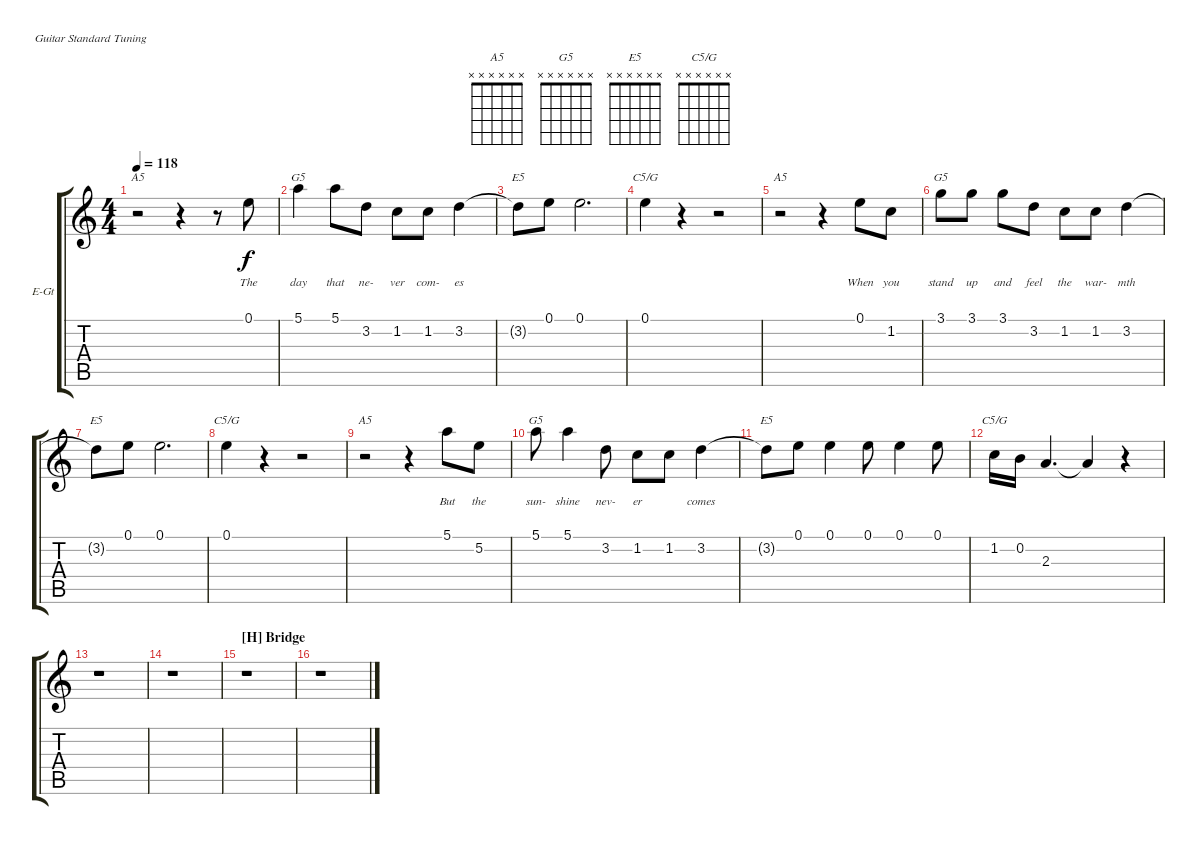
\bracketExtendMode groupsimilarinstruments
\firstSystemTrackNameOrientation horizontal
\otherSystemsTrackNameOrientation horizontal
\track ("Voice (James Hetfield)" "E-Gt") {instrument electricguitarclean}
\staff {score tabs}
\tuning (E4 B3 G3 D3 A2 E2)
\chord ("A5" x x x x x x)
\chord ("G5" x x x x x x)
\chord ("E5" x x x x x x)
\chord ("C5/G" x x x x x x)
\ts (4 4)
\tempo 118
\clef g2
\ks c
r.2{ch "A5" dy f} r.4 r.8 0.1.8{lyrics (0 "") lyrics (1 "The") lyrics (2 "") lyrics (3 "") lyrics (4 "")} |
5.1.4{ch "G5" lyrics (0 "") lyrics (1 "day") lyrics (2 "") lyrics (3 "") lyrics (4 "")} 5.1.8{lyrics (0 "") lyrics (1 "that") lyrics (2 "") lyrics (3 "") lyrics (4 "")} 3.2.8{lyrics (0 "") lyrics (1 "ne-") lyrics (2 "") lyrics (3 "") lyrics (4 "")} 1.2.8{lyrics (0 "") lyrics (1 "ver") lyrics (2 "") lyrics (3 "") lyrics (4 "")} 1.2.8{lyrics (0 "") lyrics (1 "com-") lyrics (2 "") lyrics (3 "") lyrics (4 "")} 3.2.4{lyrics (0 "") lyrics (1 "es") lyrics (2 "") lyrics (3 "") lyrics (4 "")} |
3.2{t}.8{ch "E5" lyrics (0 "") lyrics (1 "") lyrics (2 "") lyrics (3 "") lyrics (4 "")} 0.1.8{lyrics (0 "") lyrics (1 "") lyrics (2 "") lyrics (3 "") lyrics (4 "")} 0.1.2{d lyrics (0 "") lyrics (1 "") lyrics (2 "") lyrics (3 "") lyrics (4 "")} |
0.1.4{ch "C5/G" lyrics (0 "") lyrics (1 "") lyrics (2 "") lyrics (3 "") lyrics (4 "")} r.4 r.2 |
r.2{ch "A5"} r.4 0.1.8{lyrics (0 "") lyrics (1 "When") lyrics (2 "") lyrics (3 "") lyrics (4 "")} 1.2.8{lyrics (0 "") lyrics (1 "you") lyrics (2 "") lyrics (3 "") lyrics (4 "")} |
3.1.8{ch "G5" lyrics (0 "") lyrics (1 "stand") lyrics (2 "") lyrics (3 "") lyrics (4 "")} 3.1.8{lyrics (0 "") lyrics (1 "up") lyrics (2 "") lyrics (3 "") lyrics (4 "")} 3.1.8{lyrics (0 "") lyrics (1 "and") lyrics (2 "") lyrics (3 "") lyrics (4 "")} 3.2.8{lyrics (0 "") lyrics (1 "feel") lyrics (2 "") lyrics (3 "") lyrics (4 "")} 1.2.8{lyrics (0 "") lyrics (1 "the") lyrics (2 "") lyrics (3 "") lyrics (4 "")} 1.2.8{lyrics (0 "") lyrics (1 "war-") lyrics (2 "") lyrics (3 "") lyrics (4 "")} 3.2.4{lyrics (0 "") lyrics (1 "mth") lyrics (2 "") lyrics (3 "") lyrics (4 "")} |
3.2{t}.8{ch "E5" lyrics (0 "") lyrics (1 "") lyrics (2 "") lyrics (3 "") lyrics (4 "")} 0.1.8{lyrics (0 "") lyrics (1 "") lyrics (2 "") lyrics (3 "") lyrics (4 "")} 0.1.2{d lyrics (0 "") lyrics (1 "") lyrics (2 "") lyrics (3 "") lyrics (4 "")} |
0.1.4{ch "C5/G" lyrics (0 "") lyrics (1 "") lyrics (2 "") lyrics (3 "") lyrics (4 "")} r.4 r.2 |
r.2{ch "A5"} r.4 5.1.8{lyrics (0 "") lyrics (1 "But") lyrics (2 "") lyrics (3 "") lyrics (4 "")} 5.2.8{lyrics (0 "") lyrics (1 "the") lyrics (2 "") lyrics (3 "") lyrics (4 "")} |
5.1.8{ch "G5" lyrics (0 "") lyrics (1 "sun-") lyrics (2 "") lyrics (3 "") lyrics (4 "")} 5.1.4{lyrics (0 "") lyrics (1 "shine") lyrics (2 "") lyrics (3 "") lyrics (4 "")} 3.2.8{lyrics (0 "") lyrics (1 "nev-") lyrics (2 "") lyrics (3 "") lyrics (4 "")} 1.2.8{lyrics (0 "") lyrics (1 "er") lyrics (2 "") lyrics (3 "") lyrics (4 "")} 1.2.8{lyrics (0 "") lyrics (1 "") lyrics (2 "") lyrics (3 "") lyrics (4 "")} 3.2.4{lyrics (0 "") lyrics (1 "comes") lyrics (2 "") lyrics (3 "") lyrics (4 "")} |
3.2{t}.8{ch "E5" lyrics (0 "") lyrics (1 "") lyrics (2 "") lyrics (3 "") lyrics (4 "")} 0.1.8{lyrics (0 "") lyrics (1 "") lyrics (2 "") lyrics (3 "") lyrics (4 "")} 0.1.4{lyrics (0 "") lyrics (1 "") lyrics (2 "") lyrics (3 "") lyrics (4 "")} 0.1.8{lyrics (0 "") lyrics (1 "") lyrics (2 "") lyrics (3 "") lyrics (4 "")} 0.1.4{lyrics (0 "") lyrics (1 "") lyrics (2 "") lyrics (3 "") lyrics (4 "")} 0.1.8{lyrics (0 "") lyrics (1 "") lyrics (2 "") lyrics (3 "") lyrics (4 "")} |
1.2.16{ch "C5/G" lyrics (0 "") lyrics (1 "") lyrics (2 "") lyrics (3 "") lyrics (4 "")} 0.2.16{lyrics (0 "") lyrics (1 "") lyrics (2 "") lyrics (3 "") lyrics (4 "")} 2.3.4{d lyrics (0 "") lyrics (1 "") lyrics (2 "") lyrics (3 "") lyrics (4 "")} 2.3{t}.4{lyrics (0 "") lyrics (1 "") lyrics (2 "") lyrics (3 "") lyrics (4 "")} r.4 |
r.1 |
r.1 |
\section ("H" "Bridge")
r.1 |
r.1
